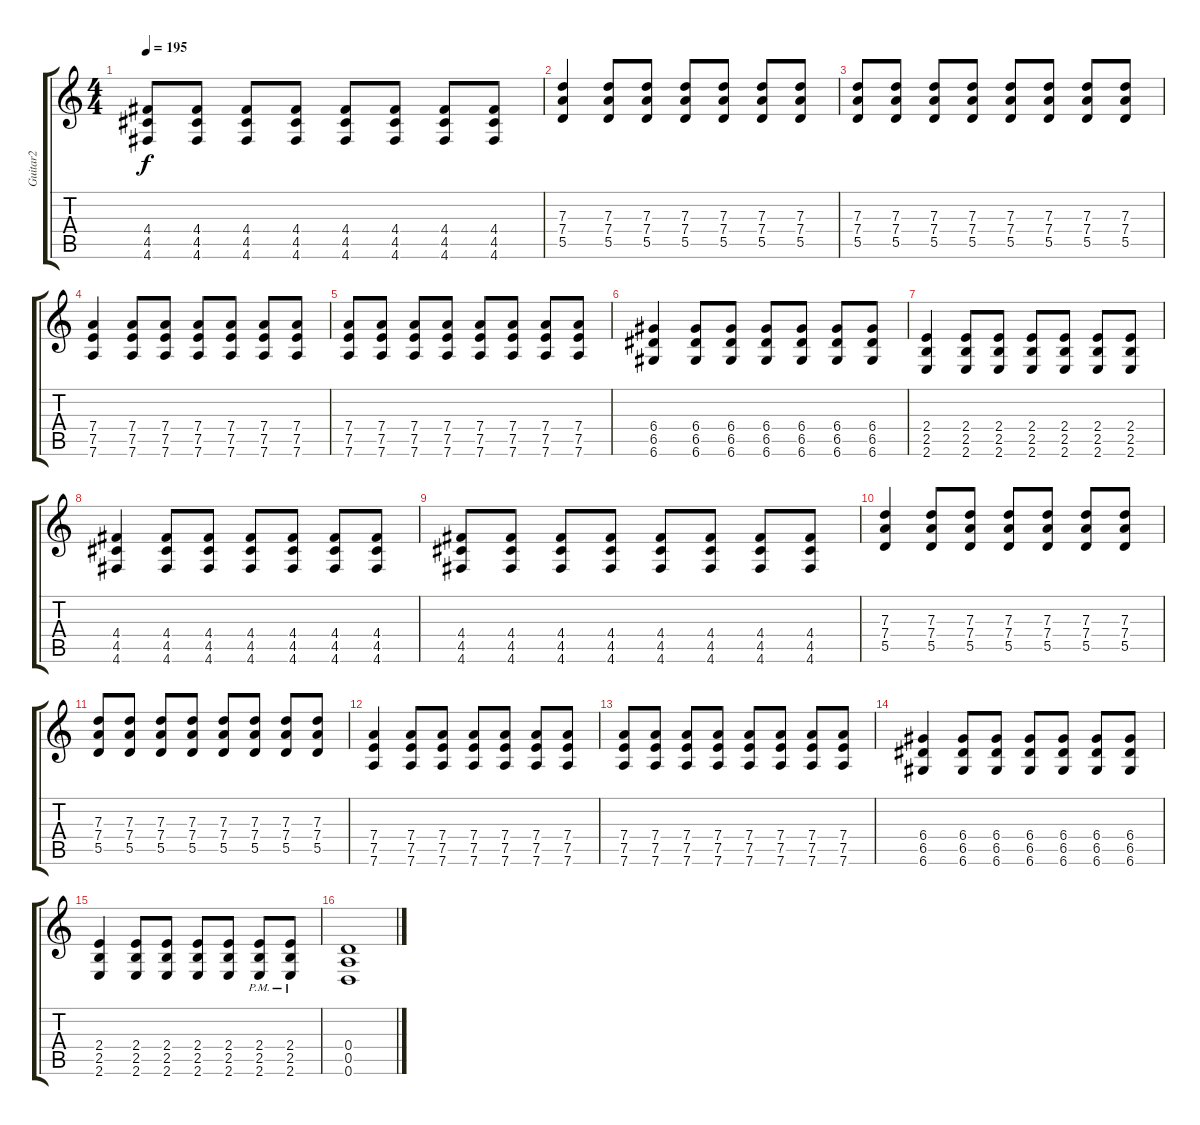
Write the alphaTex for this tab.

\track ("Guitar2" "Guitar2") {instrument distortionguitar}
\staff {score tabs}
\tuning (E4 B3 G3 D3 A2 D2) {hide}
\ts (4 4)
\tempo 195
\clef g2
\ks c
(4.4 4.5 4.6).8{dy f} (4.4 4.5 4.6).8 (4.4 4.5 4.6).8 (4.4 4.5 4.6).8 (4.4 4.5 4.6).8 (4.4 4.5 4.6).8 (4.4 4.5 4.6).8 (4.4 4.5 4.6).8 |
(7.3 7.4 5.5).4 (7.3 7.4 5.5).8 (7.3 7.4 5.5).8 (7.3 7.4 5.5).8 (7.3 7.4 5.5).8 (7.3 7.4 5.5).8 (7.3 7.4 5.5).8 |
(7.3 7.4 5.5).8 (7.3 7.4 5.5).8 (7.3 7.4 5.5).8 (7.3 7.4 5.5).8 (7.3 7.4 5.5).8 (7.3 7.4 5.5).8 (7.3 7.4 5.5).8 (7.3 7.4 5.5).8 |
(7.4 7.5 7.6).4 (7.4 7.5 7.6).8 (7.4 7.5 7.6).8 (7.4 7.5 7.6).8 (7.4 7.5 7.6).8 (7.4 7.5 7.6).8 (7.4 7.5 7.6).8 |
(7.4 7.5 7.6).8 (7.4 7.5 7.6).8 (7.4 7.5 7.6).8 (7.4 7.5 7.6).8 (7.4 7.5 7.6).8 (7.4 7.5 7.6).8 (7.4 7.5 7.6).8 (7.4 7.5 7.6).8 |
(6.4 6.5 6.6).4 (6.4 6.5 6.6).8 (6.4 6.5 6.6).8 (6.4 6.5 6.6).8 (6.4 6.5 6.6).8 (6.4 6.5 6.6).8 (6.4 6.5 6.6).8 |
(2.4 2.5 2.6).4 (2.4 2.5 2.6).8 (2.4 2.5 2.6).8 (2.4 2.5 2.6).8 (2.4 2.5 2.6).8 (2.4 2.5 2.6).8 (2.4 2.5 2.6).8 |
(4.4 4.5 4.6).4 (4.4 4.5 4.6).8 (4.4 4.5 4.6).8 (4.4 4.5 4.6).8 (4.4 4.5 4.6).8 (4.4 4.5 4.6).8 (4.4 4.5 4.6).8 |
(4.4 4.5 4.6).8 (4.4 4.5 4.6).8 (4.4 4.5 4.6).8 (4.4 4.5 4.6).8 (4.4 4.5 4.6).8 (4.4 4.5 4.6).8 (4.4 4.5 4.6).8 (4.4 4.5 4.6).8 |
(7.3 7.4 5.5).4 (7.3 7.4 5.5).8 (7.3 7.4 5.5).8 (7.3 7.4 5.5).8 (7.3 7.4 5.5).8 (7.3 7.4 5.5).8 (7.3 7.4 5.5).8 |
(7.3 7.4 5.5).8 (7.3 7.4 5.5).8 (7.3 7.4 5.5).8 (7.3 7.4 5.5).8 (7.3 7.4 5.5).8 (7.3 7.4 5.5).8 (7.3 7.4 5.5).8 (7.3 7.4 5.5).8 |
(7.4 7.5 7.6).4 (7.4 7.5 7.6).8 (7.4 7.5 7.6).8 (7.4 7.5 7.6).8 (7.4 7.5 7.6).8 (7.4 7.5 7.6).8 (7.4 7.5 7.6).8 |
(7.4 7.5 7.6).8 (7.4 7.5 7.6).8 (7.4 7.5 7.6).8 (7.4 7.5 7.6).8 (7.4 7.5 7.6).8 (7.4 7.5 7.6).8 (7.4 7.5 7.6).8 (7.4 7.5 7.6).8 |
(6.4 6.5 6.6).4 (6.4 6.5 6.6).8 (6.4 6.5 6.6).8 (6.4 6.5 6.6).8 (6.4 6.5 6.6).8 (6.4 6.5 6.6).8 (6.4 6.5 6.6).8 |
(2.4 2.5 2.6).4 (2.4 2.5 2.6).8 (2.4 2.5 2.6).8 (2.4 2.5 2.6).8 (2.4 2.5 2.6).8 (2.4{pm} 2.5{pm} 2.6{pm}).8 (2.4{pm} 2.5{pm} 2.6{pm}).8 |
(0.4 0.5 0.6).1
